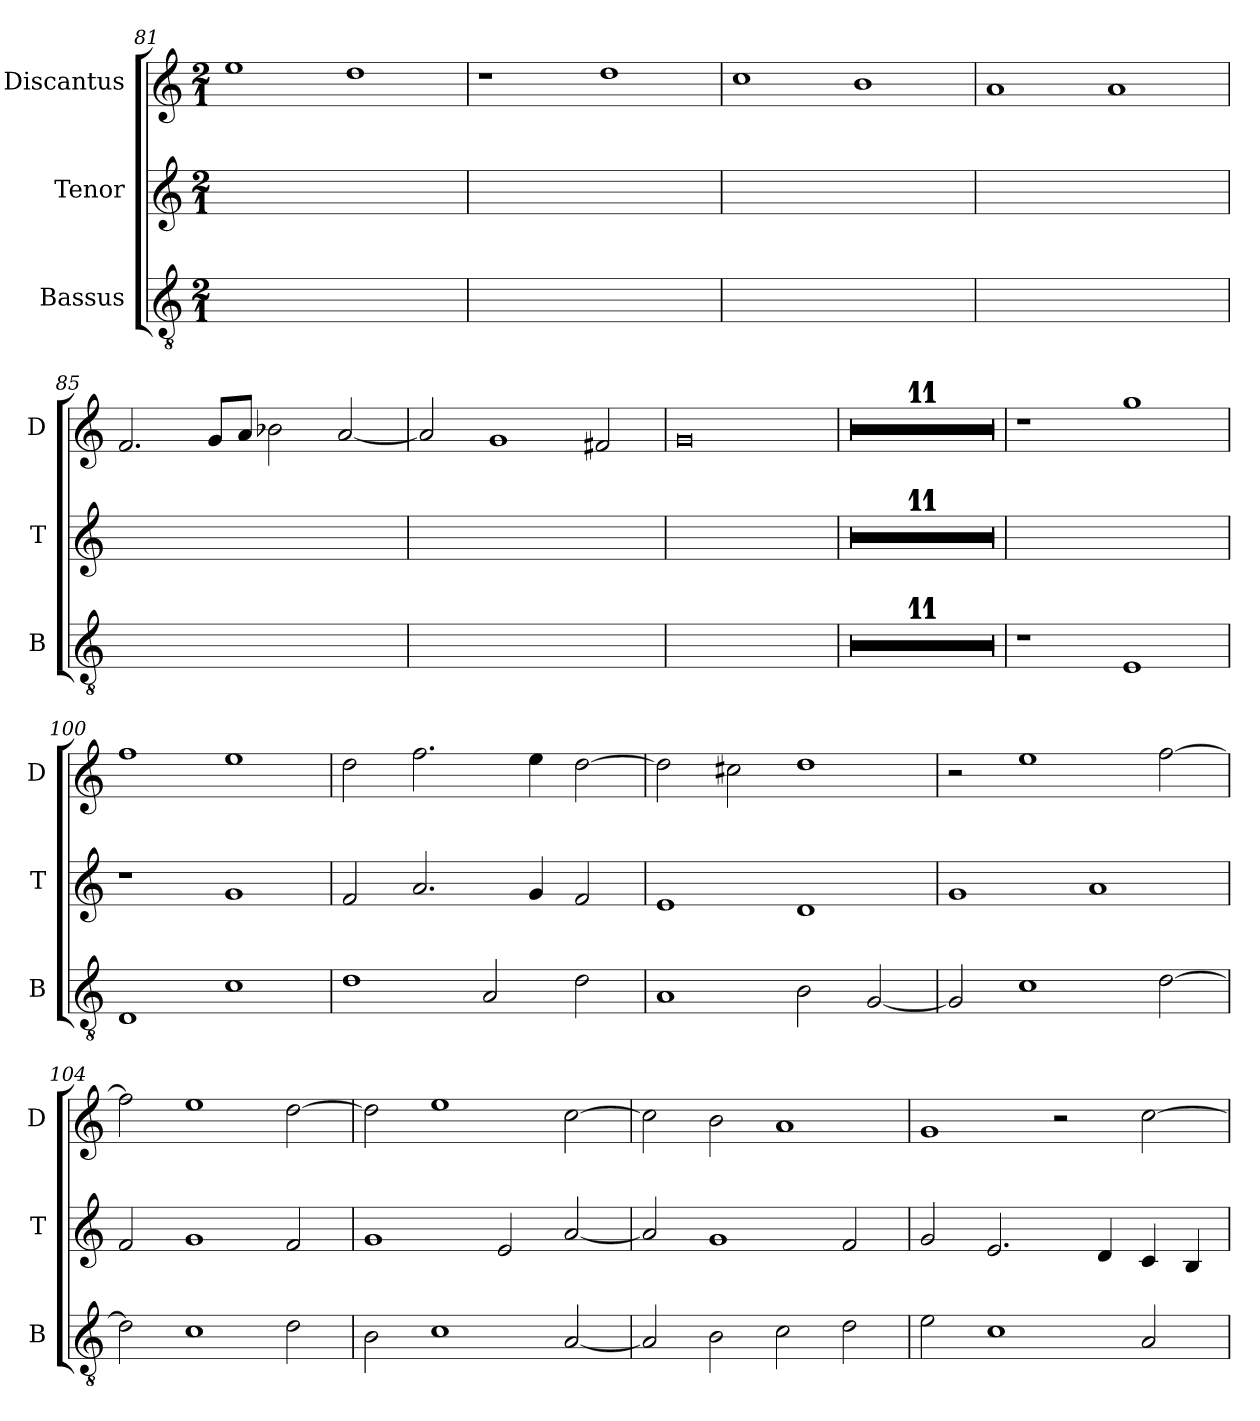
**kern	**kern	**kern
*part3	*part2	*part1
*staff3	*staff2	*staff1
*I"Bassus	*I"Tenor	*I"Discantus
*I'B	*I'T	*I'D
*clefGv2	*clefG2	*clefG2
*k[]	*k[]	*k[]
*M2/1	*M2/1	*M2/1
=81	=81	=81
0ryy	0ryy	1ee
.	.	1dd
=82	=82	=82
0ryy	0ryy	1r
.	.	1dd
=83	=83	=83
0ryy	0ryy	1cc
.	.	1b
=84	=84	=84
0ryy	0ryy	1a
.	.	1a
=85	=85	=85
0ryy	0ryy	2.f
.	.	8gL
.	.	8aJ
.	.	2b-X
.	.	[2a
=86	=86	=86
0ryy	0ryy	2a]
.	.	1g
.	.	2f#X
=87	=87	=87
0ryy	0ryy	0g
=88	=88	=88
0ryy	0ryy	0r
=89	=89	=89
0ryy	0ryy	0r
=90	=90	=90
0ryy	0ryy	0r
=91	=91	=91
0ryy	0ryy	0r
=92	=92	=92
0ryy	0ryy	0r
=93	=93	=93
0ryy	0ryy	0r
=94	=94	=94
0ryy	0ryy	0r
=95	=95	=95
0ryy	0ryy	0r
=96	=96	=96
0ryy	0ryy	0r
=97	=97	=97
0ryy	0ryy	0r
=98	=98	=98
0ryy	0ryy	0r
=99	=99	=99
1r	0ryy	1r
1E	.	1gg
=100	=100	=100
1D	1r	1ff
1c	1g	1ee
=101	=101	=101
1d	2f	2dd
.	2.a	2.ff
2A	.	.
.	4g	4ee
2d	2f	[2dd
=102	=102	=102
1A	1e	2dd]
.	.	2cc#X
2B	1d	1dd
[2G	.	.
=103	=103	=103
2G]	1g	2r
1c	.	1ee
.	1a	.
[2d	.	[2ff
=104	=104	=104
2d]	2f	2ff]
1c	1g	1ee
2d	2f	[2dd
=105	=105	=105
2B	1g	2dd]
1c	.	1ee
.	2e	.
[2A	[2a	[2cc
=106	=106	=106
2A]	2a]	2cc]
2B	1g	2b
2c	.	1a
2d	2f	.
=107	=107	=107
2e	2g	1g
1c	2.e	.
.	.	2r
.	4d	.
2A	4c	[2cc
.	4B	.
=	=	=
*-	*-	*-
